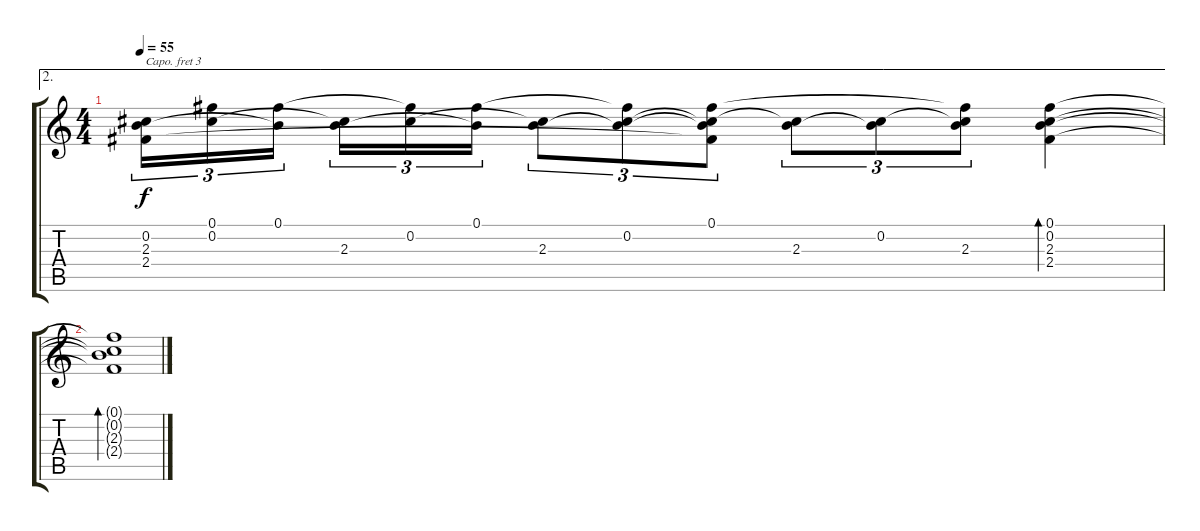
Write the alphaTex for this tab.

\track "" {instrument acousticguitarsteel}
\staff {score tabs}
\capo 3
\tuning (Eb4 Bb3 Gb3 Db3 Ab2 Eb2) {hide}
\ae 2
\ts (4 4)
\tempo 55
\clef g2
\ks c
(0.2{t} 2.3 2.4).16{tu (3 2) dy f} (0.1{t} 0.2).16{tu (3 2)} (0.1 2.3{t}).16{tu (3 2) beam splitsecondary} (0.2{t} 2.3).16{tu (3 2)} (0.1{t} 0.2).16{tu (3 2)} (0.1 2.3{t}).16{tu (3 2)} (0.2{t} 2.3).8{tu (3 2)} (0.1{t} 0.2 2.3{t}).8{tu (3 2)} (0.1 0.2{t} 2.3{t} 2.4{t}).8{tu (3 2)} (0.2{t} 2.3).8{tu (3 2)} (0.2 2.3{t}).8{tu (3 2)} (0.1{t} 0.2{t} 2.3).8{tu (3 2)} (0.1 0.2 2.3 2.4).4{bd 480} |
(0.1{t} 0.2{t} 2.3{t} 2.4{t}).1{bd 480}
